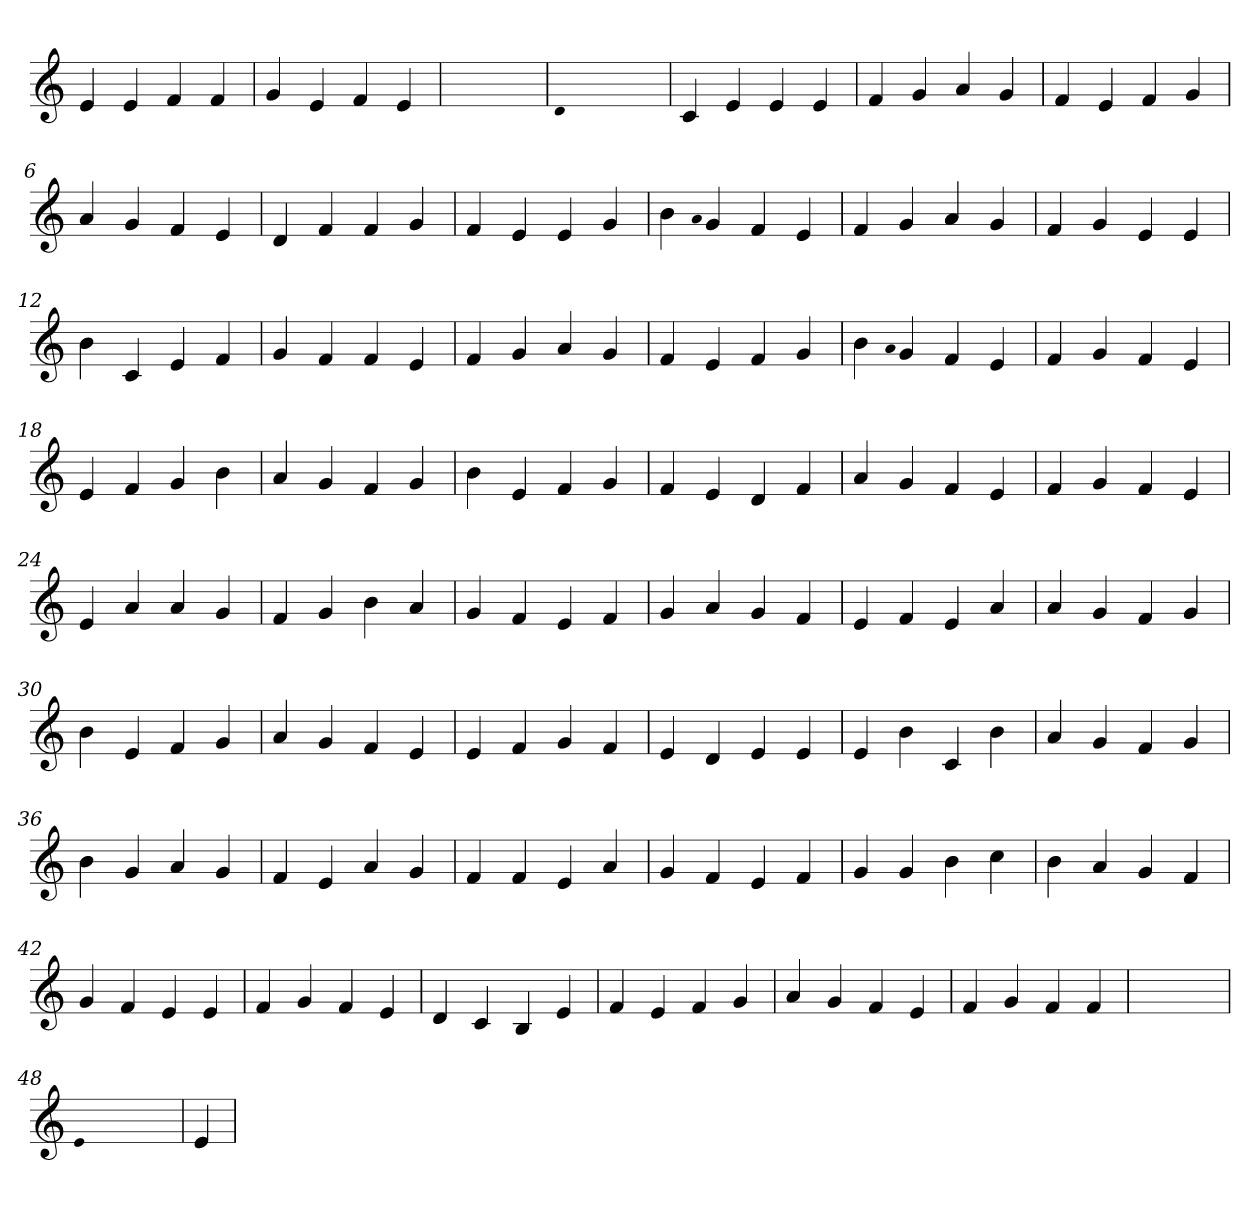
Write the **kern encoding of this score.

**kern
*part1
*staff1
*clefG2
=1
4e
4e
4f
4f
=2
4g
4e
4f
4e
=3
1ryy
=3
qqd
1ryy
=3
4c
4e
4e
4e
=4
4f
4g
4a
4g
=5
4f
4e
4f
4g
=6
4a
4g
4f
4e
=7
4d
4f
4f
4g
=8
4f
4e
4e
4g
=9
4b
qqa
4g
4f
4e
=10
4f
4g
4a
4g
=11
4f
4g
4e
4e
=12
4b
4c
4e
4f
=13
4g
4f
4f
4e
=14
4f
4g
4a
4g
=15
4f
4e
4f
4g
=16
4b
qqa
4g
4f
4e
=17
4f
4g
4f
4e
=18
4e
4f
4g
4b
=19
4a
4g
4f
4g
=20
4b
4e
4f
4g
=21
4f
4e
4d
4f
=22
4a
4g
4f
4e
=23
4f
4g
4f
4e
=24
4e
4a
4a
4g
=25
4f
4g
4b
4a
=26
4g
4f
4e
4f
=27
4g
4a
4g
4f
=28
4e
4f
4e
4a
=29
4a
4g
4f
4g
=30
4b
4e
4f
4g
=31
4a
4g
4f
4e
=32
4e
4f
4g
4f
=33
4e
4d
4e
4e
=34
4e
4b
4c
4b
=35
4a
4g
4f
4g
=36
4b
4g
4a
4g
=37
4f
4e
4a
4g
=38
4f
4f
4e
4a
=39
4g
4f
4e
4f
=40
4g
4g
4b
4cc
=41
4b
4a
4g
4f
=42
4g
4f
4e
4e
=43
4f
4g
4f
4e
=44
4d
4c
4B
4e
=45
4f
4e
4f
4g
=46
4a
4g
4f
4e
=47
4f
4g
4f
4f
=48
1ryy
=48
qqe
1ryy
=48
4e
=
*-
